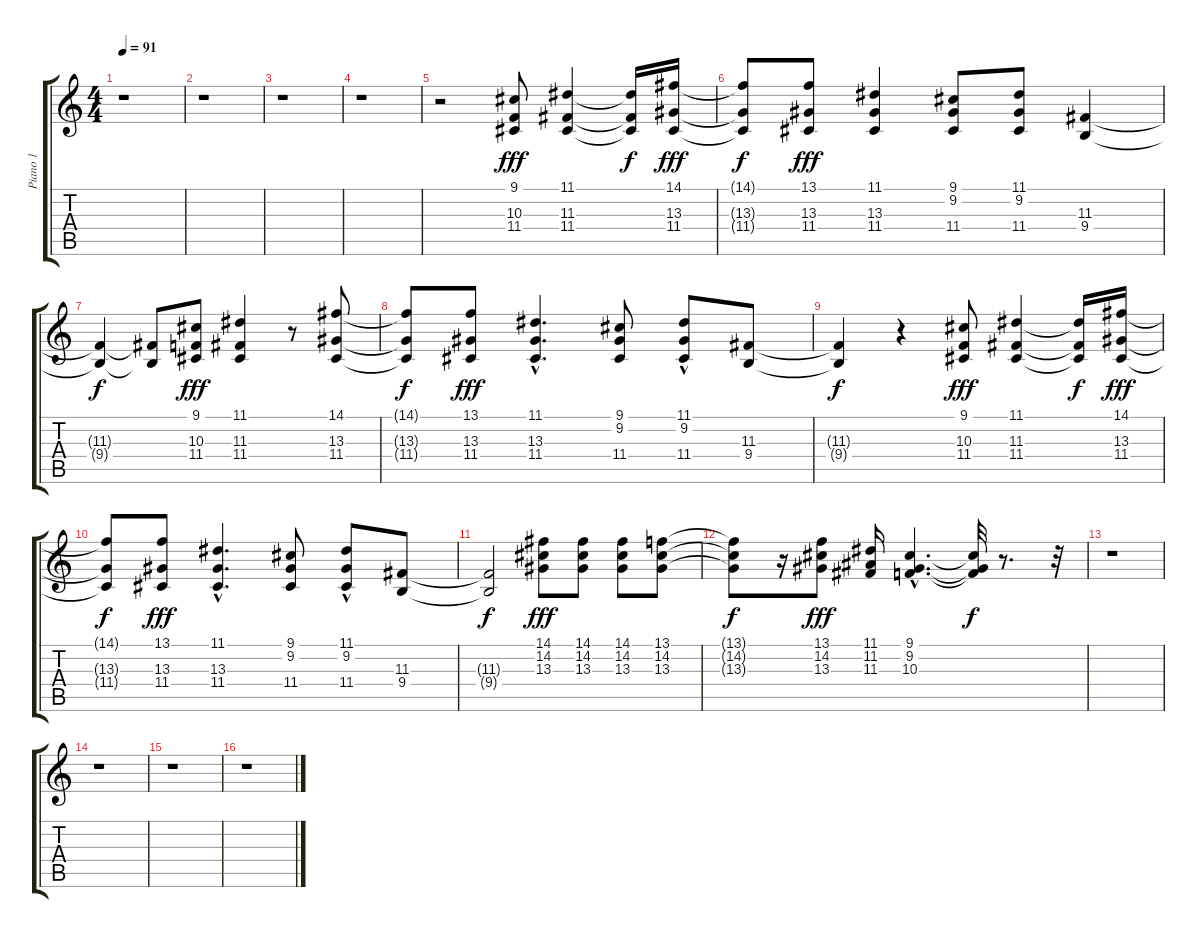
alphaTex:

\track ("Piano 1" "Piano 1") {instrument electricpiano1}
\staff {score tabs}
\tuning (E4 B3 G3 D3 A2 E2) {hide}
\ts (4 4)
\tempo 91
\clef g2
\ks c
r.1{dy f} |
r.1 |
r.1 |
r.1 |
r.2 (9.1 10.3 11.4).8{dy fff} (11.1 11.3 11.4).4 (11.1{t} 11.3{t} 11.4{t}).16{dy f} (14.1 13.3 11.4).16{dy fff} |
(14.1{t} 13.3{t} 11.4{t}).8{dy f} (13.1 13.3 11.4).8{dy fff} (11.1 13.3 11.4).4 (9.1 9.2 11.4).8 (11.1 9.2 11.4).8 (11.3 9.4).4 |
(11.3{t} 9.4{t}).4{dy f} (11.3{t} 9.4{t}).8 (9.1 10.3 11.4).8{dy fff} (11.1 11.3 11.4).4 r.8 (14.1 13.3 11.4).8 |
(14.1{t} 13.3{t} 11.4{t}).8{dy f} (13.1 13.3 11.4).8{dy fff} (11.1{hac} 13.3{hac} 11.4{hac}).4{d} (9.1 9.2 11.4).8 (11.1{hac} 9.2 11.4).8 (11.3 9.4).8 |
(11.3{t} 9.4{t}).4{dy f} r.4 (9.1 10.3 11.4).8{dy fff} (11.1 11.3 11.4).4 (11.1{t} 11.3{t} 11.4{t}).16{dy f} (14.1 13.3 11.4).16{dy fff} |
(14.1{t} 13.3{t} 11.4{t}).8{dy f} (13.1 13.3 11.4).8{dy fff} (11.1{hac} 13.3{hac} 11.4{hac}).4{d} (9.1 9.2 11.4).8 (11.1{hac} 9.2 11.4).8 (11.3 9.4).8 |
(11.3{t} 9.4{t}).2{dy f} (14.1 14.2 13.3).8{dy fff} (14.1 14.2 13.3).8 (14.1 14.2 13.3).8 (13.1 14.2 13.3).8 |
(13.1{t} 14.2{t} 13.3{t}).8{dy f} r.16 (13.1 14.2 13.3).8{dy fff} (11.1 11.2 11.3).16 (9.1{hac} 9.2{hac} 10.3{hac}).4{d} (9.1{t} 9.2{t} 10.3{t}).32{dy f} r.8{d} r.32 |
r.1 |
r.1 |
r.1 |
r.1
